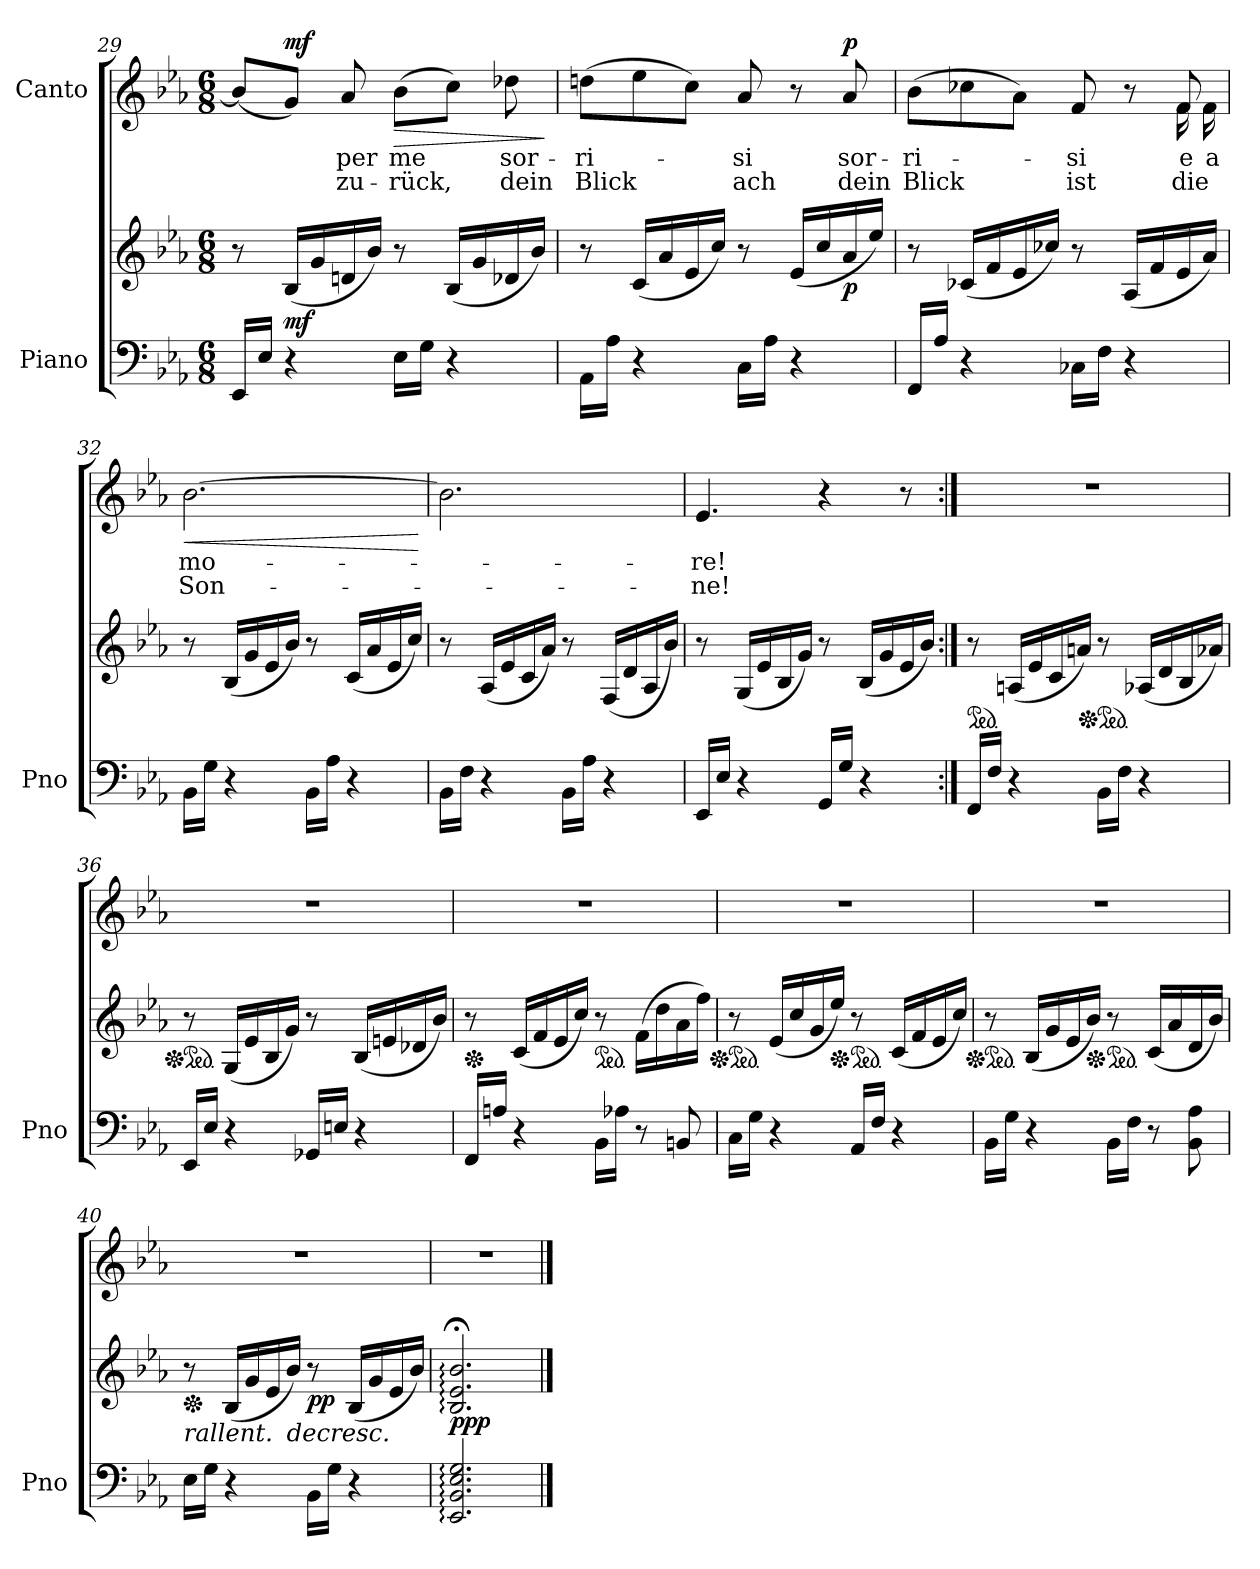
**kern	**kern	**dynam	**kern	**text	**text	**dynam
*part2	*part2	*part2	*part1	*part1	*part1	*part1
*staff3	*staff2	*staff2/3	*staff1	*staff1	*staff1	*staff1
*I"Piano	*	*	*I"Canto	*	*	*
*I'Pno	*	*	*	*	*	*
*clefF4	*clefG2	*	*clefG2	*	*	*
*k[b-e-a-]	*k[b-e-a-]	*	*k[b-e-a-]	*	*	*
*M6/8	*M6/8	*	*M6/8	*	*	*
=29	=29	=29	=29	=29	=29	=29
16EE-/LL	8r	.	(8b-/L]	.	.	.
16E-/JJ	.	.	.	.	.	.
!	!	!LO:DY:b	!	!	!	!LO:DY:a
4r	(16B-/LL	mf	8g/J)	.	.	mf
.	16g/	.	.	.	.	.
.	16dn/	.	8a-/	per	zu-	.
.	16b-/JJ)	.	.	.	.	.
!	!	!	!	!	!	!LO:HP:b
16E-\LL	8r	.	(8b-\L	me	-rück,	>
16G\JJ	.	.	.	.	.	.
4r	(16B-/LL	.	8cc\J)	.	.	.
.	16g/	.	.	.	.	.
.	16d-X/	.	8dd-X\	sor-	dein	.
.	16b-/JJ)	.	.	.	.	.
.	.	.	.	.	.	]
=30	=30	=30	=30	=30	=30	=30
16AA-\LL	8r	.	(8ddn\L	-ri-	Blick	.
16A-\JJ	.	.	.	.	.	.
4r	(16c/LL	.	8ee-\	.	.	.
.	16a-/	.	.	.	.	.
.	16e-/	.	8cc\J)	.	.	.
.	16cc/JJ)	.	.	.	.	.
16C\LL	8r	.	8a-/	-si	ach	.
16A-\JJ	.	.	.	.	.	.
4r	(16e-/LL	.	8r	.	.	.
.	16cc/	.	.	.	.	.
!	!	!LO:DY:b	!	!	!	!LO:DY:a
.	16a-/	p	8a-/	sor-	dein	p
.	16ee-/JJ)	.	.	.	.	.
=31	=31	=31	=31	=31	=31	=31
*	*	*	*^	*	*	*
16FF/LL	8r	.	(8b-\L	2ryy	-ri-	Blick	.
16A-/JJ	.	.	.	.	.	.	.
4r	(16c-X/LL	.	8cc-X\	.	.	.	.
.	16f/	.	.	.	.	.	.
.	16e-/	.	8a-\J)	.	.	.	.
.	16cc-X/JJ)	.	.	.	.	.	.
16C-X\LL	8r	.	8f/	.	-si	ist	.
16F\JJ	.	.	.	.	.	.	.
4r	(16A-/LL	.	8r	8ryy	.	.	.
.	16f/	.	.	.	.	.	.
.	16e-/	.	8f/	16f\	e	die	.
.	16a-/JJ)	.	.	16f\	a	.	.
=32	=32	=32	=32	=32	=32	=32	=32
!	!	!	!	!	!	!	!LO:HP:b
*	*	*	*v	*v	*	*	*
16BB-\LL	8r	.	[2.b-\	mo-	Son-	<
16G\JJ	.	.	.	.	.	.
4r	(16B-/LL	.	.	.	.	.
.	16g/	.	.	.	.	.
.	16e-/	.	.	.	.	.
.	16b-/JJ)	.	.	.	.	.
16BB-\LL	8r	.	.	.	.	.
16A-\JJ	.	.	.	.	.	.
4r	(16c/LL	.	.	.	.	.
.	16a-/	.	.	.	.	.
.	16e-/	.	.	.	.	.
.	16cc/JJ)	.	.	.	.	.
.	.	.	.	.	.	[
=33	=33	=33	=33	=33	=33	=33
16BB-\LL	8r	.	2.b-\]	.	.	.
16F\JJ	.	.	.	.	.	.
4r	(16A-/LL	.	.	.	.	.
.	16e-/	.	.	.	.	.
.	16c/	.	.	.	.	.
.	16a-/JJ)	.	.	.	.	.
16BB-\LL	8r	.	.	.	.	.
16A-\JJ	.	.	.	.	.	.
4r	(16F/LL	.	.	.	.	.
.	16d/	.	.	.	.	.
.	16A-/	.	.	.	.	.
.	16b-/JJ)	.	.	.	.	.
=34	=34	=34	=34	=34	=34	=34
16EE-/LL	8r	.	4.e-/	-re!	-ne!	.
16E-/JJ	.	.	.	.	.	.
4r	(16G/LL	.	.	.	.	.
.	16e-/	.	.	.	.	.
.	16B-/	.	.	.	.	.
.	16g/JJ)	.	.	.	.	.
16GG/LL	8r	.	4r	.	.	.
16G/JJ	.	.	.	.	.	.
4r	(16B-/LL	.	.	.	.	.
.	16g/	.	.	.	.	.
.	16e-/	.	8r	.	.	.
.	16b-/JJ)	.	.	.	.	.
=35:|!	=35:|!	=35:|!	=35:|!	=35:|!	=35:|!	=35:|!
*	*ped	*	*	*	*	*
16FF/LL	8r	.	2.r	.	.	.
16F/JJ	.	.	.	.	.	.
4r	(16An/LL	.	.	.	.	.
.	16e-/	.	.	.	.	.
.	16c/	.	.	.	.	.
.	16an/JJ)	.	.	.	.	.
*	*Xped	*	*	*	*	*
*	*ped	*	*	*	*	*
16BB-\LL	8r	.	.	.	.	.
16F\JJ	.	.	.	.	.	.
4r	(16A-X/LL	.	.	.	.	.
.	16d/	.	.	.	.	.
.	16B-/	.	.	.	.	.
.	16a-X/JJ)	.	.	.	.	.
=36	=36	=36	=36	=36	=36	=36
*	*Xped	*	*	*	*	*
*	*ped	*	*	*	*	*
16EE-/LL	8r	.	2.r	.	.	.
16E-/JJ	.	.	.	.	.	.
4r	(16G/LL	.	.	.	.	.
.	16e-/	.	.	.	.	.
.	16B-/	.	.	.	.	.
.	16g/JJ)	.	.	.	.	.
16GG-X/LL	8r	.	.	.	.	.
16En/JJ	.	.	.	.	.	.
4r	(16B-/LL	.	.	.	.	.
.	16en/	.	.	.	.	.
.	16d-X/	.	.	.	.	.
.	16b-/JJ)	.	.	.	.	.
=37	=37	=37	=37	=37	=37	=37
*	*Xped	*	*	*	*	*
16FF/LL	8r	.	2.r	.	.	.
16An/JJ	.	.	.	.	.	.
4r	(16c/LL	.	.	.	.	.
.	16f/	.	.	.	.	.
.	16e-/	.	.	.	.	.
.	16cc/JJ)	.	.	.	.	.
*	*ped	*	*	*	*	*
16BB-\LL	8r	.	.	.	.	.
16A-X\JJ	.	.	.	.	.	.
8r	(16f\LL	.	.	.	.	.
.	16dd\	.	.	.	.	.
8BBn/	16a-\	.	.	.	.	.
.	16ff\JJ)	.	.	.	.	.
=38	=38	=38	=38	=38	=38	=38
*	*Xped	*	*	*	*	*
*	*ped	*	*	*	*	*
16C\LL	8r	.	2.r	.	.	.
16G\JJ	.	.	.	.	.	.
4r	(16e-/LL	.	.	.	.	.
.	16cc/	.	.	.	.	.
.	16g/	.	.	.	.	.
*	*Xped	*	*	*	*	*
.	16ee-/JJ)	.	.	.	.	.
*	*ped	*	*	*	*	*
16AA-/LL	8r	.	.	.	.	.
16F/JJ	.	.	.	.	.	.
4r	(16c/LL	.	.	.	.	.
.	16f/	.	.	.	.	.
.	16e-/	.	.	.	.	.
.	16cc/JJ)	.	.	.	.	.
=39	=39	=39	=39	=39	=39	=39
*	*Xped	*	*	*	*	*
*	*ped	*	*	*	*	*
16BB-\LL	8r	.	2.r	.	.	.
16G\JJ	.	.	.	.	.	.
4r	(16B-/LL	.	.	.	.	.
.	16g/	.	.	.	.	.
.	16e-/	.	.	.	.	.
*	*Xped	*	*	*	*	*
.	16b-/JJ)	.	.	.	.	.
*	*ped	*	*	*	*	*
16BB-\LL	8r	.	.	.	.	.
16F\JJ	.	.	.	.	.	.
8r	(16c/LL	.	.	.	.	.
.	16a-/	.	.	.	.	.
8BB-\ 8A-\	16d/	.	.	.	.	.
.	16b-/JJ)	.	.	.	.	.
=40	=40	=40	=40	=40	=40	=40
*	*Xped	*	*	*	*	*
!	!LO:TX:b:i:t=rallent.	!	!	!	!	!
16E-\LL	8r	.	2.r	.	.	.
16G\JJ	.	.	.	.	.	.
4r	(16B-/LL	.	.	.	.	.
.	16g/	.	.	.	.	.
.	16e-/	.	.	.	.	.
!	!	!LO:HP:b	!	!	!	!
.	16b-/JJ)	>	.	.	.	.
!	!	!LO:DY:b	!	!	!	!
16BB-\LL	8r	pp	.	.	.	.
16G\JJ	.	.	.	.	.	.
4r	(16B-/LL	.	.	.	.	.
.	16g/	.	.	.	.	.
.	16e-/	.	.	.	.	.
.	16b-/JJ)	.	.	.	.	.
.	.	]	.	.	.	.
=41	=41	=41	=41	=41	=41	=41
!	!	!LO:DY:b	!	!	!	!
2.EE-/: 2.BB-/: 2.E-/: 2.G/:	2.B-/:;< 2.e-/:;< 2.b-/:;<	ppp	2.r	.	.	.
==	==	==	==	==	==	==
*-	*-	*-	*-	*-	*-	*-
